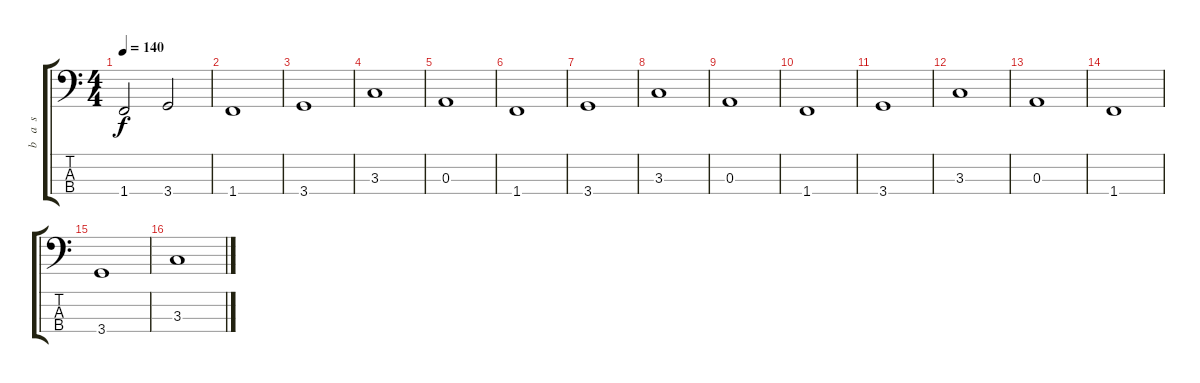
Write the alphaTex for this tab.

\track ("b   a  s   s" "b   a  s  ") {instrument acousticbass}
\staff {score tabs}
\tuning (G2 D2 A1 E1) {hide}
\ts (4 4)
\tempo 140
\clef f4
\ks c
1.4.2{dy f} 3.4.2 |
1.4.1 |
3.4.1 |
3.3.1 |
0.3.1 |
1.4.1 |
3.4.1 |
3.3.1 |
0.3.1 |
1.4.1 |
3.4.1 |
3.3.1 |
0.3.1 |
1.4.1 |
3.4.1 |
3.3.1
